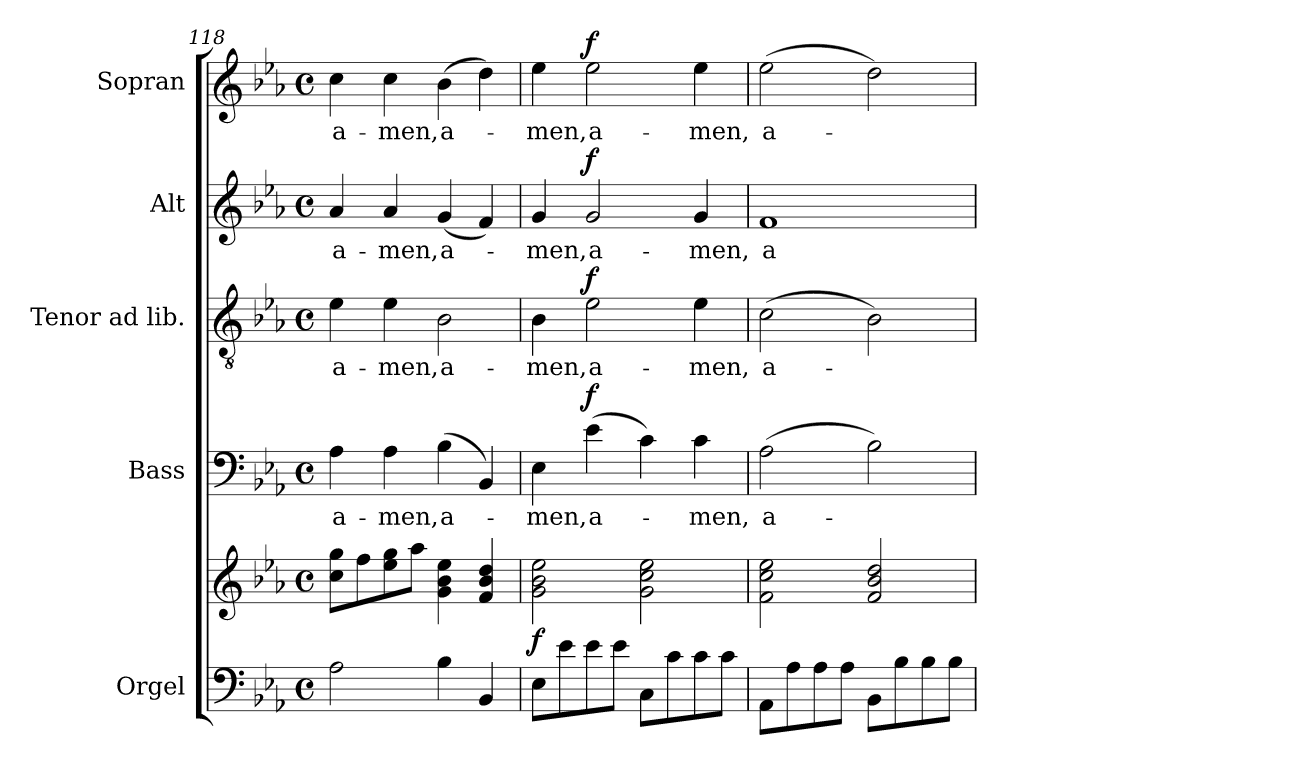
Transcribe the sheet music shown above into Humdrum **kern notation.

**kern	**kern	**dynam	**kern	**text	**dynam	**kern	**text	**dynam	**kern	**text	**dynam	**kern	**text	**dynam
*part5	*part5	*part5	*part4	*part4	*part4	*part3	*part3	*part3	*part2	*part2	*part2	*part1	*part1	*part1
*staff6	*staff5	*staff5/6	*staff4	*staff4	*staff4	*staff3	*staff3	*staff3	*staff2	*staff2	*staff2	*staff1	*staff1	*staff1
*I"Orgel	*	*	*I"Bass	*	*	*I"Tenor ad lib.	*	*	*I"Alt	*	*	*I"Sopran	*	*
*	*	*	*I'B.	*	*	*I'T.	*	*	*I'A.	*	*	*I'S.	*	*
*clefF4	*clefG2	*	*clefF4	*	*	*clefGv2	*	*	*clefG2	*	*	*clefG2	*	*
*k[b-e-a-]	*k[b-e-a-]	*	*k[b-e-a-]	*	*	*k[b-e-a-]	*	*	*k[b-e-a-]	*	*	*k[b-e-a-]	*	*
*E-:	*E-:	*	*E-:	*	*	*E-:	*	*	*E-:	*	*	*E-:	*	*
*M4/4	*M4/4	*	*M4/4	*	*	*M4/4	*	*	*M4/4	*	*	*M4/4	*	*
*met(c)	*met(c)	*	*met(c)	*	*	*met(c)	*	*	*met(c)	*	*	*met(c)	*	*
=118	=118	=118	=118	=118	=118	=118	=118	=118	=118	=118	=118	=118	=118	=118
!	!	!	!	!LO:LY:b	!	!	!LO:LY:b	!	!	!LO:LY:b	!	!	!LO:LY:b	!
2A-\	8cc\ 8gg\L	.	4A-\	a-	.	4e-\	a-	.	4a-/	a-	.	4cc\	a-	.
.	8ff\	.	.	.	.	.	.	.	.	.	.	.	.	.
!	!	!	!	!LO:LY:b	!	!	!LO:LY:b	!	!	!LO:LY:b	!	!	!LO:LY:b	!
.	8ee-\ 8gg\	.	4A-\	-men,	.	4e-\	-men,	.	4a-/	-men,	.	4cc\	-men,	.
.	8aa-\J	.	.	.	.	.	.	.	.	.	.	.	.	.
!	!	!	!	!LO:LY:b	!	!	!LO:LY:b	!	!	!LO:LY:b	!	!	!LO:LY:b	!
4B-\	4g\ 4b-\ 4ee-\	.	(>4B-\	a-	.	2B-\	a-	.	(<4g/	a-	.	(>4b-\	a-	.
4BB-/	4f/ 4b-/ 4dd/	.	4BB-/)	.	.	.	.	.	4f/)	.	.	4dd\)	.	.
!!LO:PB:g=z
=119	=119	=119	=119	=119	=119	=119	=119	=119	=119	=119	=119	=119	=119	=119
!	!	!LO:DY:b	!	!LO:LY:b	!	!	!LO:LY:b	!	!	!LO:LY:b	!	!	!LO:LY:b	!
8E-\L	2g\ 2b-\ 2ee-\	f	4E-\	-men,	.	4B-\	-men,	.	4g/	-men,	.	4ee-\	-men,	.
8e-\	.	.	.	.	.	.	.	.	.	.	.	.	.	.
!	!	!	!	!LO:LY:b	!LO:DY:a	!	!LO:LY:b	!LO:DY:a	!	!LO:LY:b	!LO:DY:a	!	!LO:LY:b	!LO:DY:a
8e-\	.	.	(>4e-\	a-	f	2e-\	a-	f	2g/	a-	f	2ee-\	a-	f
8e-\J	.	.	.	.	.	.	.	.	.	.	.	.	.	.
8C\L	2g\ 2cc\ 2ee-\	.	4c\)	.	.	.	.	.	.	.	.	.	.	.
8c\	.	.	.	.	.	.	.	.	.	.	.	.	.	.
!	!	!	!	!LO:LY:b	!	!	!LO:LY:b	!	!	!LO:LY:b	!	!	!LO:LY:b	!
8c\	.	.	4c\	-men,	.	4e-\	-men,	.	4g/	-men,	.	4ee-\	-men,	.
8c\J	.	.	.	.	.	.	.	.	.	.	.	.	.	.
=120	=120	=120	=120	=120	=120	=120	=120	=120	=120	=120	=120	=120	=120	=120
!	!	!	!	!LO:LY:b	!	!	!LO:LY:b	!	!	!LO:LY:b	!	!	!LO:LY:b	!
8AA-\L	2f\ 2cc\ 2ee-\	.	(>2A-\	a-	.	(>2c\	a-	.	1f	a-	.	(>2ee-\	a-	.
8A-\	.	.	.	.	.	.	.	.	.	.	.	.	.	.
8A-\	.	.	.	.	.	.	.	.	.	.	.	.	.	.
8A-\J	.	.	.	.	.	.	.	.	.	.	.	.	.	.
8BB-\L	2f/ 2b-/ 2dd/	.	2B-\)	.	.	2B-\)	.	.	.	.	.	2dd\)	.	.
8B-\	.	.	.	.	.	.	.	.	.	.	.	.	.	.
8B-\	.	.	.	.	.	.	.	.	.	.	.	.	.	.
8B-\J	.	.	.	.	.	.	.	.	.	.	.	.	.	.
=	=	=	=	=	=	=	=	=	=	=	=	=	=	=
*-	*-	*-	*-	*-	*-	*-	*-	*-	*-	*-	*-	*-	*-	*-
